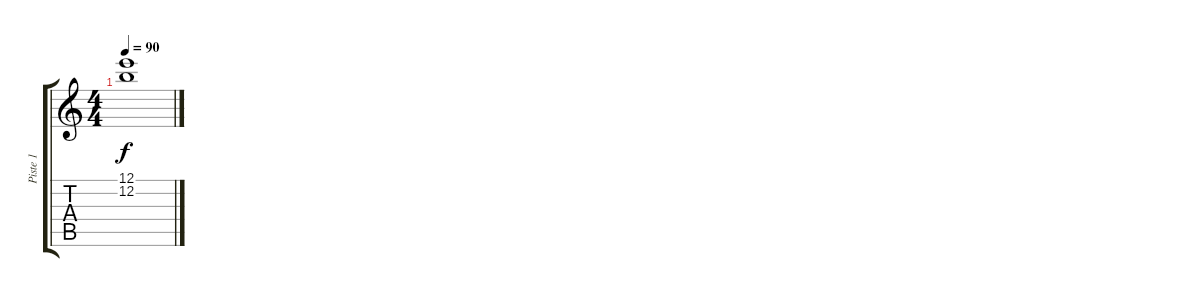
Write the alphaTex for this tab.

\track ("Piste 1" "Piste 1") {instrument acousticguitarsteel}
\staff {score tabs}
\tuning (E4 B3 G3 D3 A2 E2) {hide}
\ts (4 4)
\tempo 90
\clef g2
\ks c
(12.1{t} 12.2{t}).1{dy f}
